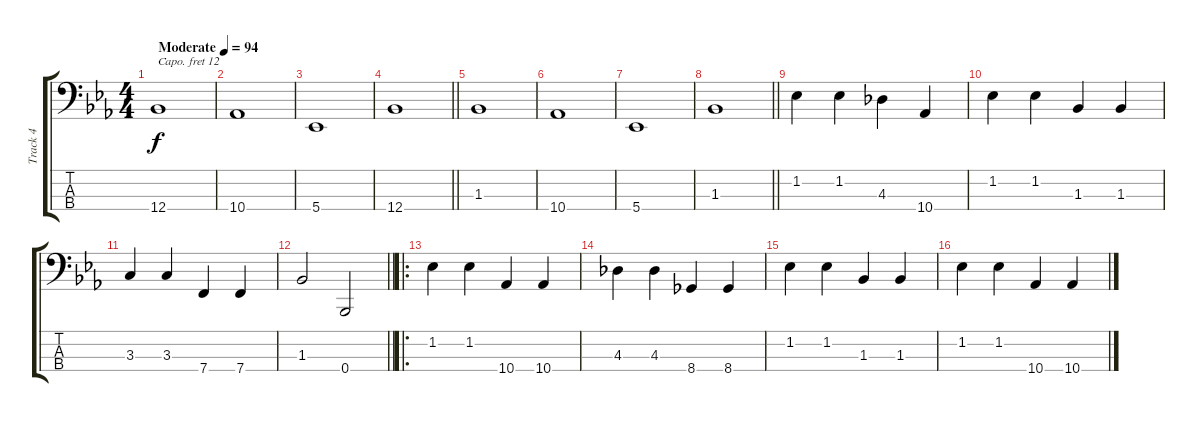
\track ("Track 4" "Track 4") {instrument acousticgrandpiano}
\staff {score tabs}
\capo 12
\tuning (G2 D2 A1 Bb0) {hide}
\ts (4 4)
\tempo (94 "Moderate")
\clef f4
\ks eb
12.4.1{dy f instrument acousticgrandpiano} |
10.4.1 |
5.4.1 |
\barLineRight lightlight
12.4.1 |
1.3.1 |
10.4.1 |
5.4.1 |
\barLineRight lightlight
1.3.1 |
1.2.4 1.2.4 4.3.4 10.4.4 |
1.2.4 1.2.4 1.3.4 1.3.4 |
3.3.4 3.3.4 7.4.4 7.4.4 |
\barLineRight lightlight
1.3.2 0.4.2 |
\ro
1.2.4 1.2.4 10.4.4 10.4.4 |
4.3.4 4.3.4 8.4.4 8.4.4 |
1.2.4 1.2.4 1.3.4 1.3.4 |
1.2.4 1.2.4 10.4.4 10.4.4
